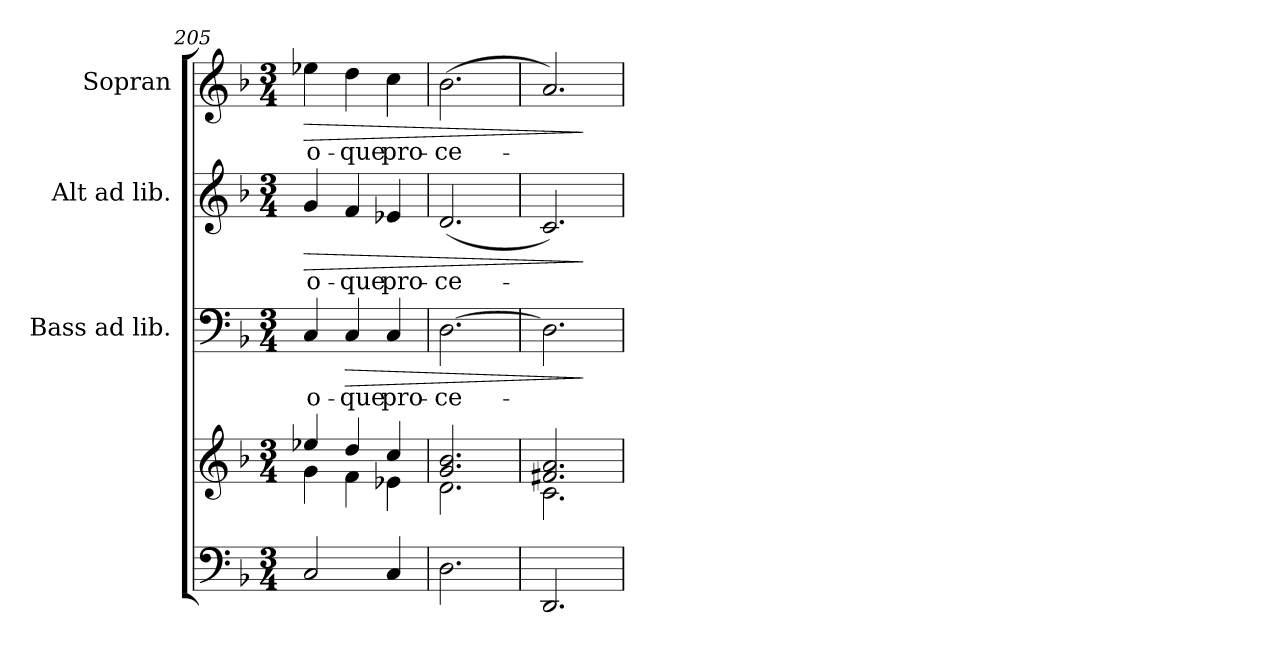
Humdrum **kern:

**kern	**kern	**kern	**text	**dynam	**kern	**text	**dynam	**kern	**text	**dynam
*part4	*part4	*part3	*part3	*part3	*part2	*part2	*part2	*part1	*part1	*part1
*staff5	*staff4	*staff3	*staff3	*staff3	*staff2	*staff2	*staff2	*staff1	*staff1	*staff1
*	*	*I"Bass ad lib.	*	*	*I"Alt ad lib.	*	*	*I"Sopran	*	*
*	*	*I'B.	*	*	*I'A.	*	*	*I'S.	*	*
*clefF4	*clefG2	*clefF4	*	*	*clefG2	*	*	*clefG2	*	*
*k[b-]	*k[b-]	*k[b-]	*	*	*k[b-]	*	*	*k[b-]	*	*
*F:	*F:	*F:	*	*	*F:	*	*	*F:	*	*
*M3/4	*M3/4	*M3/4	*	*	*M3/4	*	*	*M3/4	*	*
=205	=205	=205	=205	=205	=205	=205	=205	=205	=205	=205
*	*^	*	*	*	*	*	*	*	*	*
!	!	!	!	!LO:LY:b	!	!	!LO:LY:b	!LO:HP:b	!	!LO:LY:b	!LO:HP:b
2C/	4ee-X/	4g\	4C/	-o-	.	4g/	-o-	>	4ee-X\	-o-	>
!	!	!	!	!LO:LY:b	!LO:HP:b	!	!LO:LY:b	!	!	!LO:LY:b	!
.	4dd/	4f\	4C/	-que	>	4f/	-que	.	4dd\	-que	.
!	!	!	!	!LO:LY:b	!	!	!LO:LY:b	!	!	!LO:LY:b	!
4C/	4cc/	4e-X\	4C/	pro-	.	4e-X/	pro-	.	4cc\	pro-	.
!!LO:LB:g=z
=206	=206	=206	=206	=206	=206	=206	=206	=206	=206	=206	=206
!	!	!	!	!LO:LY:b	!	!	!LO:LY:b	!	!	!LO:LY:b	!
2.D\	2.g/ 2.b-/	2.d\	[2.D\	-ce-	.	(<2.d/	-ce-	.	(>2.b-\	-ce-	.
=207	=207	=207	=207	=207	=207	=207	=207	=207	=207	=207	=207
2.DD/	2.f#X/ 2.a/	2.c\	2.D\]	.	.	2.c/)	.	.	2.a/)	.	.
*	*v	*v	*	*	*	*	*	*	*	*	*
.	.	.	.	]	.	.	]	.	.	]
=	=	=	=	=	=	=	=	=	=	=
*-	*-	*-	*-	*-	*-	*-	*-	*-	*-	*-
